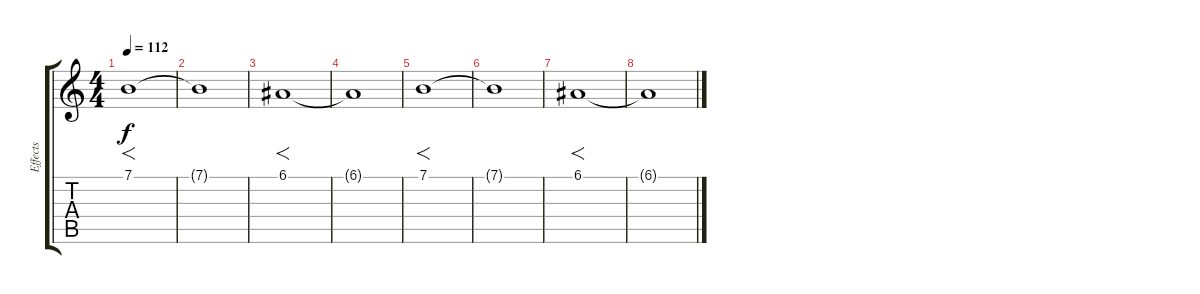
\track ("Effects" "Effects") {instrument viola}
\staff {score tabs}
\tuning (E4 B3 G3 D3 A2 E2) {hide}
\ts (4 4)
\tempo 112
\clef g2
\ks c
7.1.1{f dy f} |
7.1{t}.1 |
6.1.1{f} |
6.1{t}.1 |
7.1.1{f} |
7.1{t}.1 |
6.1.1{f} |
6.1{t}.1
